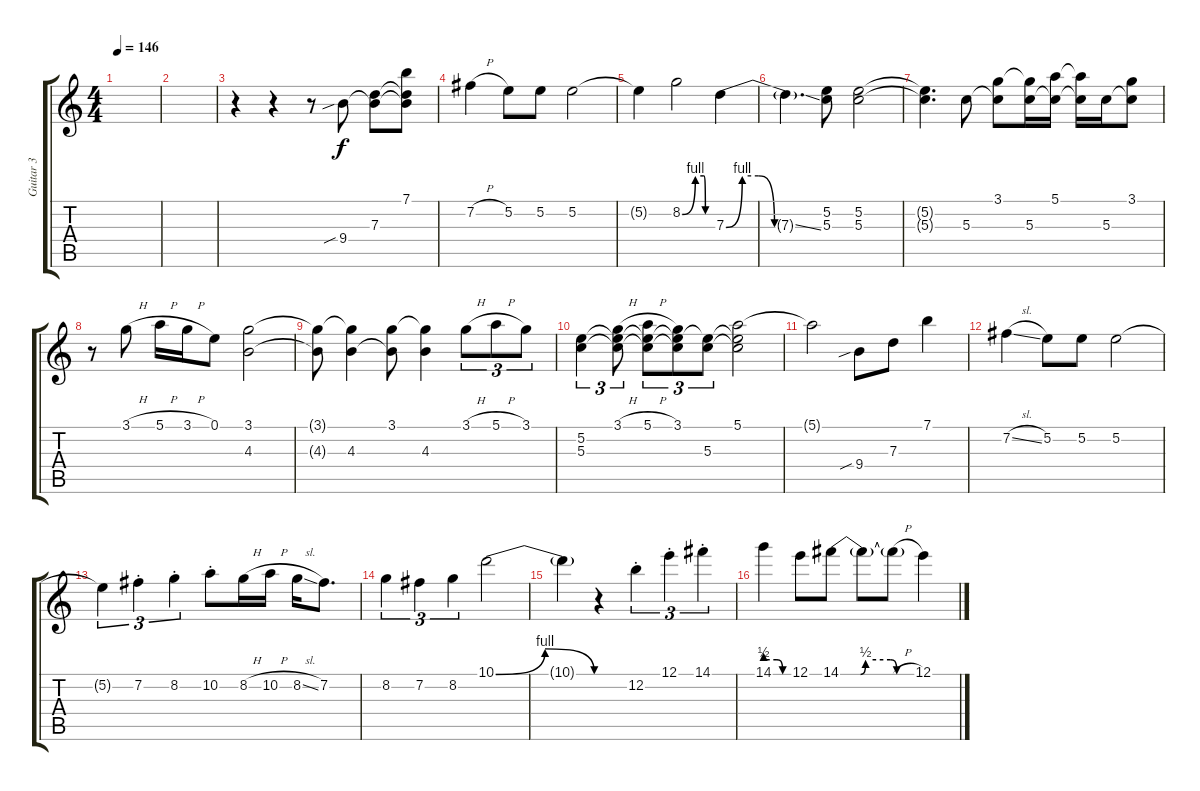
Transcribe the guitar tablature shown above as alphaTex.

\track ("Guitar 3" "Guitar 3") {instrument overdrivenguitar}
\staff {score tabs}
\tuning (E4 B3 G3 D3 A2 E2) {hide}
\ts (4 4)
\tempo 146
\clef g2
\ks c
|
|
r.4 r.4 r.8 9.4{sib}.8{volume 16} (7.3 9.4{t}).8 (7.1 7.3{t} 9.4{t}).8 |
7.2{h}.4 5.2.8 5.2.8 5.2.2 |
5.2{t}.4 8.2{be (custom 0 0 26 4 43 4 46 0 60 0)}.2 7.3{be (custom 0 0 10 4 20 4 30 0 60 0)}.4 |
7.3{ss t}.4{d} (5.2 5.3).8 (5.2 5.3).2 |
(5.2{t} 5.3{t}).4{d} 5.3.8 (3.1 5.3{t}).8 (3.1{t} 5.3).16 (5.1 5.3{t}).16 (5.1{t} 5.3{t}).16 5.3.16 (3.1 5.3{t}).8 |
r.8 3.1{h}.8 5.1{h}.16 3.1{h}.16 0.1.8 (3.1 4.3).2 |
(3.1{t} 4.3{t}).8 (3.1{t} 4.3).4 (3.1 4.3{t}).8 (3.1{t} 4.3).4 3.1{h}.8{tu (3 2)} 5.1{h}.8{tu (3 2)} 3.1.8{tu (3 2)} |
(5.2 5.3).4{tu (3 2)} (3.1{h} 5.2{t} 5.3{t}).8{tu (3 2)} (5.1{h} 5.2{t} 5.3{t}).8{tu (3 2)} (3.1 5.2{t} 5.3{t}).8{tu (3 2)} (5.2{t} 5.3).8{tu (3 2)} (5.1 5.2{t} 5.3{t}).2 |
5.1{t}.2 9.4{sib}.8 7.3.8 7.1.4 |
7.2{sl}.4 5.2.8 5.2.8 5.2.2 |
5.2{t}.4{tu (3 2)} 7.2{st}.4{tu (3 2)} 8.2{st}.4{tu (3 2)} 10.2{st}.8 8.2{h}.16 10.2{h}.16 8.2{sl}.16 7.2.8{d} |
8.2.4{tu (3 2)} 7.2.4{tu (3 2)} 8.2.4{tu (3 2)} 10.1{be (bendrelease 0 0 15 4 48 4 60 0)}.2 |
10.1{t}.4 r.4 12.2{st}.4{tu (3 2)} 12.1{st}.4{tu (3 2)} 14.1{st}.4{tu (3 2)} |
14.1{be (custom 0 2 30 2 45 0 60 0)}.4 12.1.8 14.1{be (custom 0 0 16 0 20 2 40 2 45 0 60 0)}.8 14.1{t}.8 14.1{h t}.8 12.1.4
